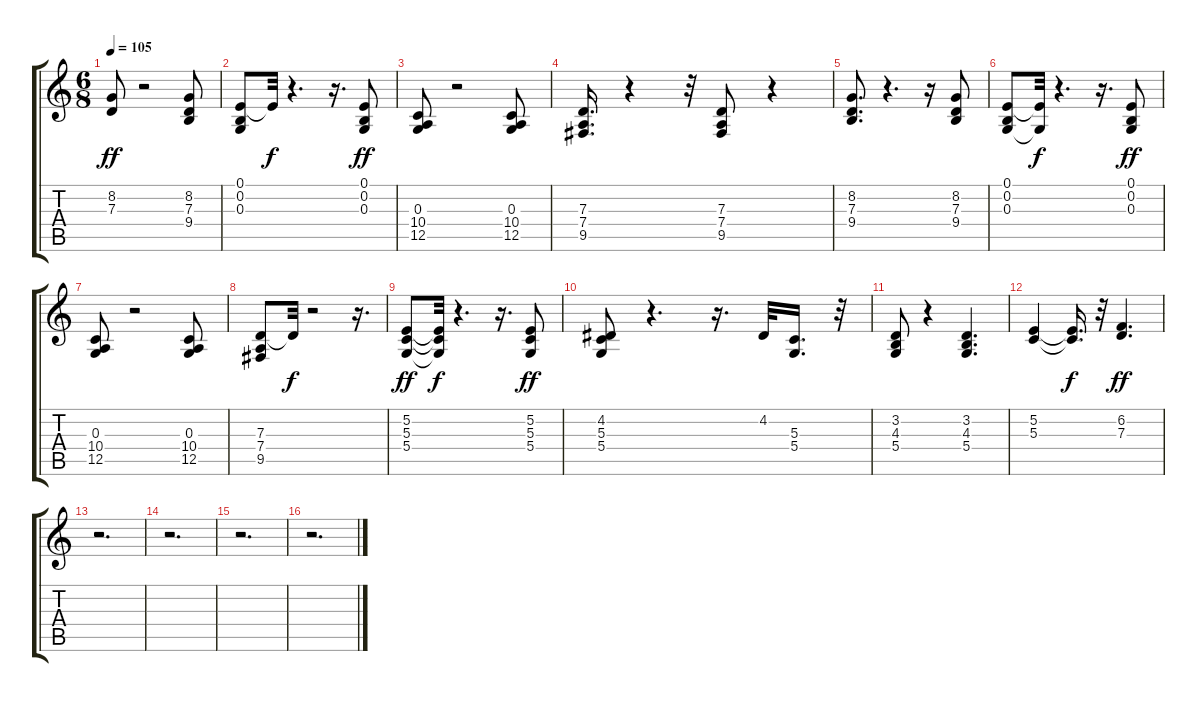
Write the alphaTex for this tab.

\track "" {instrument voiceoohs}
\staff {score tabs}
\tuning (E4 B3 G3 D3 A2 E2) {hide}
\ts (6 8)
\tempo 105
\clef g2
\ks c
(8.2 7.3).8{dy ff} r.2 (8.2 7.3 9.4).8 |
(0.1 0.2 0.3).8 0.1{t}.32{dy f} r.4{d} r.16{d} (0.1 0.2 0.3).8{dy ff} |
(0.3 10.4 12.5).8 r.2 (0.3 10.4 12.5).8 |
(7.3 7.4 9.5).16{d} r.4 r.32 (7.3 7.4 9.5).8 r.4 |
(8.2 7.3 9.4).8{d} r.4{d} r.16 (8.2 7.3 9.4).8 |
(0.1 0.2 0.3).8 (0.1{t} 0.3{t}).32{dy f} r.4{d} r.16{d} (0.1 0.2 0.3).8{dy ff} |
(0.3 10.4 12.5).8 r.2 (0.3 10.4 12.5).8 |
(7.3 7.4 9.5).8 7.3{t}.32{dy f} r.2 r.16{d} |
(5.2 5.3 5.4).8{dy ff} (5.2{t} 5.3{t} 5.4{t}).32{dy f} r.4{d} r.16{d} (5.2 5.3 5.4).8{dy ff} |
(4.2 5.3 5.4).8 r.4{d} r.16{d} 4.2.32 (5.3 5.4).16{d} r.32 |
(3.2 4.3 5.4).8 r.4 (3.2 4.3 5.4).4{d} |
(5.2 5.3).4 (5.2{t} 5.3{t}).16{d dy f} r.32 (6.2 7.3).4{d dy ff} |
r.2{d} |
r.2{d} |
r.2{d} |
r.2{d}
